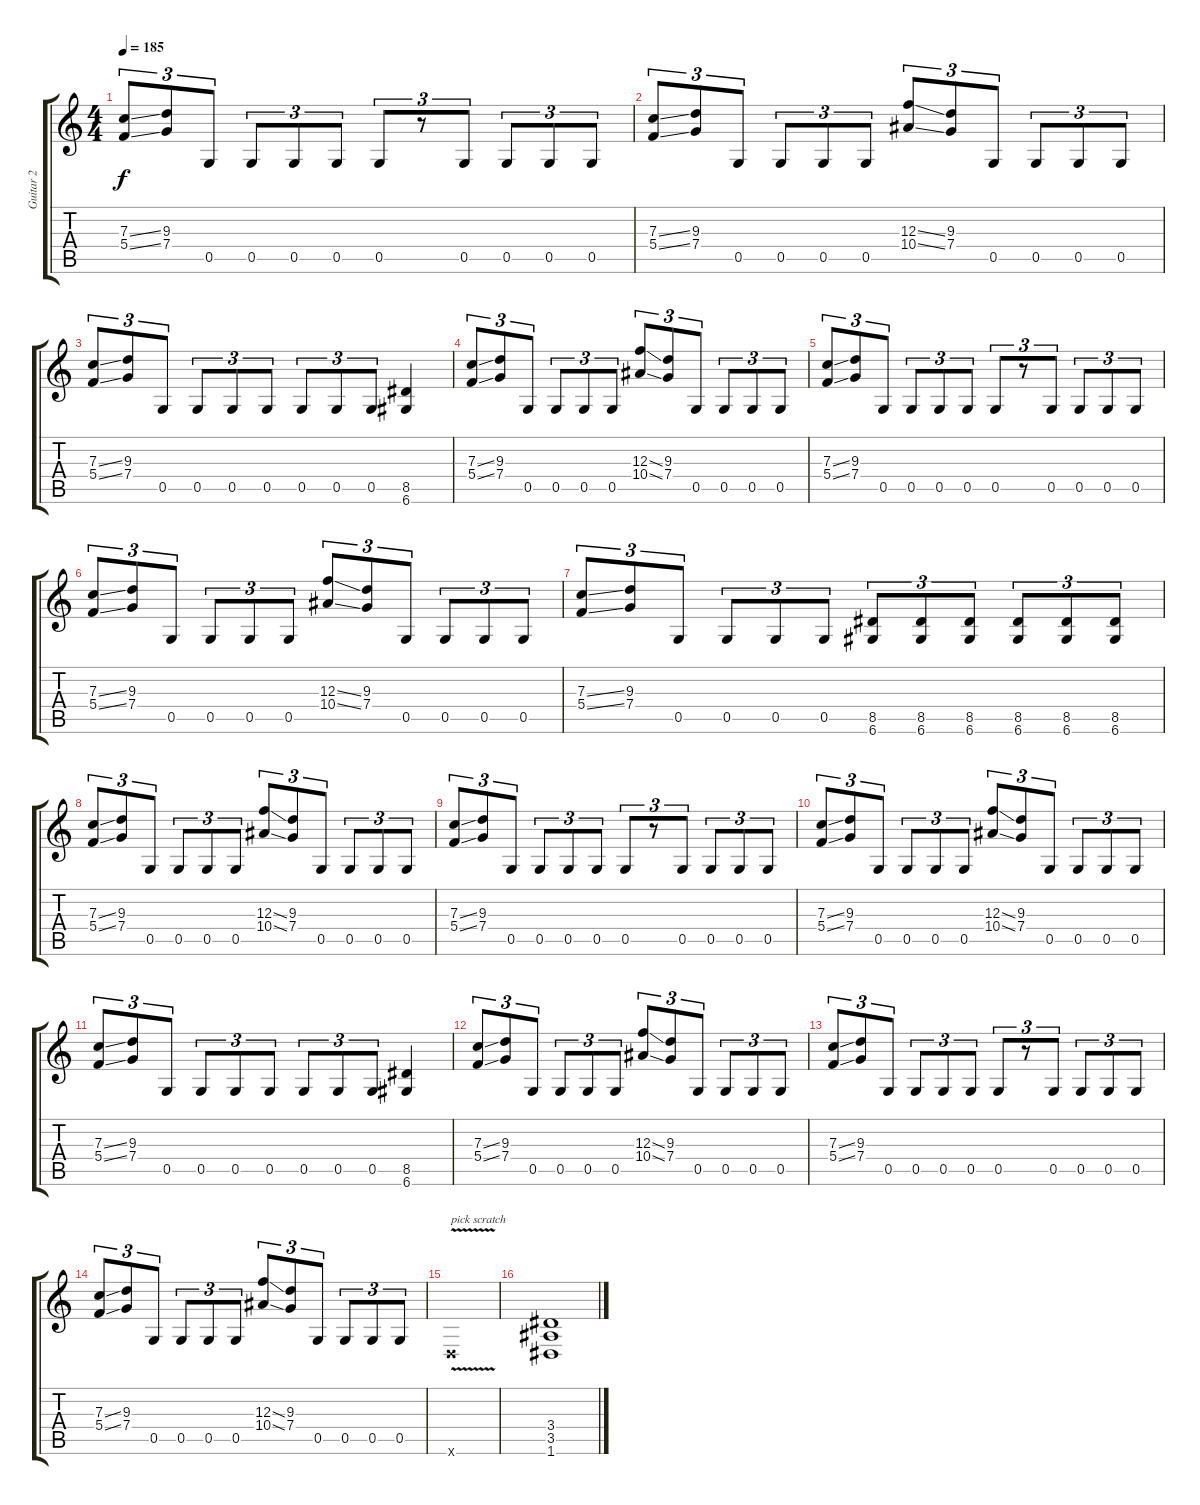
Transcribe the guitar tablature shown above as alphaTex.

\track ("Guitar 2" "Guitar 2") {instrument acousticguitarnylon}
\staff {score tabs}
\tuning (D4 A3 F3 C3 G2 D2) {hide}
\ts (4 4)
\tempo 185
\clef g2
\ks c
(7.3{ss} 5.4{ss}).8{tu (3 2) dy f} (9.3 7.4).8{tu (3 2)} 0.5.8{tu (3 2)} 0.5.8{tu (3 2)} 0.5.8{tu (3 2)} 0.5.8{tu (3 2)} 0.5.8{tu (3 2)} r.8{tu (3 2)} 0.5.8{tu (3 2)} 0.5.8{tu (3 2)} 0.5.8{tu (3 2)} 0.5.8{tu (3 2)} |
(7.3{ss} 5.4{ss}).8{tu (3 2)} (9.3 7.4).8{tu (3 2)} 0.5.8{tu (3 2)} 0.5.8{tu (3 2)} 0.5.8{tu (3 2)} 0.5.8{tu (3 2)} (12.3{ss} 10.4{ss}).8{tu (3 2)} (9.3 7.4).8{tu (3 2)} 0.5.8{tu (3 2)} 0.5.8{tu (3 2)} 0.5.8{tu (3 2)} 0.5.8{tu (3 2)} |
(7.3{ss} 5.4{ss}).8{tu (3 2)} (9.3 7.4).8{tu (3 2)} 0.5.8{tu (3 2)} 0.5.8{tu (3 2)} 0.5.8{tu (3 2)} 0.5.8{tu (3 2)} 0.5.8{tu (3 2)} 0.5.8{tu (3 2)} 0.5.8{tu (3 2)} (8.5 6.6).4 |
(7.3{ss} 5.4{ss}).8{tu (3 2)} (9.3 7.4).8{tu (3 2)} 0.5.8{tu (3 2)} 0.5.8{tu (3 2)} 0.5.8{tu (3 2)} 0.5.8{tu (3 2)} (12.3{ss} 10.4{ss}).8{tu (3 2)} (9.3 7.4).8{tu (3 2)} 0.5.8{tu (3 2)} 0.5.8{tu (3 2)} 0.5.8{tu (3 2)} 0.5.8{tu (3 2)} |
(7.3{ss} 5.4{ss}).8{tu (3 2)} (9.3 7.4).8{tu (3 2)} 0.5.8{tu (3 2)} 0.5.8{tu (3 2)} 0.5.8{tu (3 2)} 0.5.8{tu (3 2)} 0.5.8{tu (3 2)} r.8{tu (3 2)} 0.5.8{tu (3 2)} 0.5.8{tu (3 2)} 0.5.8{tu (3 2)} 0.5.8{tu (3 2)} |
(7.3{ss} 5.4{ss}).8{tu (3 2)} (9.3 7.4).8{tu (3 2)} 0.5.8{tu (3 2)} 0.5.8{tu (3 2)} 0.5.8{tu (3 2)} 0.5.8{tu (3 2)} (12.3{ss} 10.4{ss}).8{tu (3 2)} (9.3 7.4).8{tu (3 2)} 0.5.8{tu (3 2)} 0.5.8{tu (3 2)} 0.5.8{tu (3 2)} 0.5.8{tu (3 2)} |
(7.3{ss} 5.4{ss}).8{tu (3 2)} (9.3 7.4).8{tu (3 2)} 0.5.8{tu (3 2)} 0.5.8{tu (3 2)} 0.5.8{tu (3 2)} 0.5.8{tu (3 2)} (8.5 6.6).8{tu (3 2)} (8.5 6.6).8{tu (3 2)} (8.5 6.6).8{tu (3 2)} (8.5 6.6).8{tu (3 2)} (8.5 6.6).8{tu (3 2)} (8.5 6.6).8{tu (3 2)} |
(7.3{ss} 5.4{ss}).8{tu (3 2)} (9.3 7.4).8{tu (3 2)} 0.5.8{tu (3 2)} 0.5.8{tu (3 2)} 0.5.8{tu (3 2)} 0.5.8{tu (3 2)} (12.3{ss} 10.4{ss}).8{tu (3 2)} (9.3 7.4).8{tu (3 2)} 0.5.8{tu (3 2)} 0.5.8{tu (3 2)} 0.5.8{tu (3 2)} 0.5.8{tu (3 2)} |
(7.3{ss} 5.4{ss}).8{tu (3 2)} (9.3 7.4).8{tu (3 2)} 0.5.8{tu (3 2)} 0.5.8{tu (3 2)} 0.5.8{tu (3 2)} 0.5.8{tu (3 2)} 0.5.8{tu (3 2)} r.8{tu (3 2)} 0.5.8{tu (3 2)} 0.5.8{tu (3 2)} 0.5.8{tu (3 2)} 0.5.8{tu (3 2)} |
(7.3{ss} 5.4{ss}).8{tu (3 2)} (9.3 7.4).8{tu (3 2)} 0.5.8{tu (3 2)} 0.5.8{tu (3 2)} 0.5.8{tu (3 2)} 0.5.8{tu (3 2)} (12.3{ss} 10.4{ss}).8{tu (3 2)} (9.3 7.4).8{tu (3 2)} 0.5.8{tu (3 2)} 0.5.8{tu (3 2)} 0.5.8{tu (3 2)} 0.5.8{tu (3 2)} |
(7.3{ss} 5.4{ss}).8{tu (3 2)} (9.3 7.4).8{tu (3 2)} 0.5.8{tu (3 2)} 0.5.8{tu (3 2)} 0.5.8{tu (3 2)} 0.5.8{tu (3 2)} 0.5.8{tu (3 2)} 0.5.8{tu (3 2)} 0.5.8{tu (3 2)} (8.5 6.6).4 |
(7.3{ss} 5.4{ss}).8{tu (3 2)} (9.3 7.4).8{tu (3 2)} 0.5.8{tu (3 2)} 0.5.8{tu (3 2)} 0.5.8{tu (3 2)} 0.5.8{tu (3 2)} (12.3{ss} 10.4{ss}).8{tu (3 2)} (9.3 7.4).8{tu (3 2)} 0.5.8{tu (3 2)} 0.5.8{tu (3 2)} 0.5.8{tu (3 2)} 0.5.8{tu (3 2)} |
(7.3{ss} 5.4{ss}).8{tu (3 2)} (9.3 7.4).8{tu (3 2)} 0.5.8{tu (3 2)} 0.5.8{tu (3 2)} 0.5.8{tu (3 2)} 0.5.8{tu (3 2)} 0.5.8{tu (3 2)} r.8{tu (3 2)} 0.5.8{tu (3 2)} 0.5.8{tu (3 2)} 0.5.8{tu (3 2)} 0.5.8{tu (3 2)} |
(7.3{ss} 5.4{ss}).8{tu (3 2)} (9.3 7.4).8{tu (3 2)} 0.5.8{tu (3 2)} 0.5.8{tu (3 2)} 0.5.8{tu (3 2)} 0.5.8{tu (3 2)} (12.3{ss} 10.4{ss}).8{tu (3 2)} (9.3 7.4).8{tu (3 2)} 0.5.8{tu (3 2)} 0.5.8{tu (3 2)} 0.5.8{tu (3 2)} 0.5.8{tu (3 2)} |
0.6{v x}.1{txt "pick scratch"} |
(3.4 3.5 1.6).1
